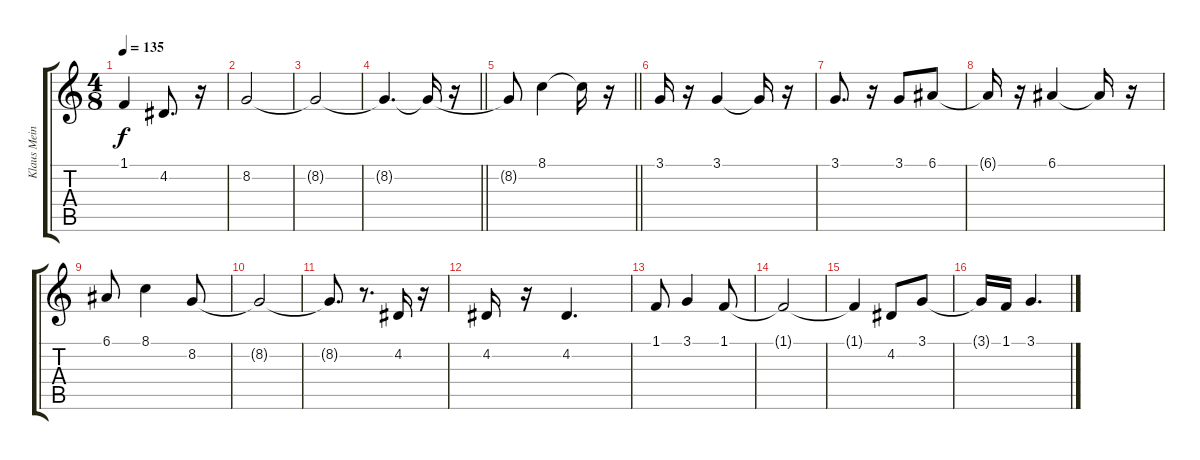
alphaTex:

\track ("Klaus Meine" "Klaus Mein") {instrument altosax}
\staff {score tabs}
\tuning (E4 B3 G3 D3 A2 E2) {hide}
\ts (4 8)
\tempo 135
\clef g2
\ks c
1.1{t}.4{dy f} 4.2.8{d} r.16 |
8.2.2 |
8.2{t}.2 |
\barLineRight lightlight
8.2{t}.4{d} 8.2{t}.16 r.16 |
\barLineRight lightlight
8.2{t}.8 8.1.4 8.1{t}.16 r.16 |
\section ("" "")
3.1.16 r.16 3.1.4 3.1{t}.16 r.16 |
3.1.8{d} r.16 3.1.8 6.1.8 |
6.1{t}.16 r.16 6.1.4 6.1{t}.16 r.16 |
6.1.8 8.1.4 8.2.8 |
8.2{t}.2 |
8.2{t}.8{d} r.8{d} 4.2.16 r.16 |
4.2.16 r.16 4.2.4{d} |
1.1.8 3.1.4 1.1.8 |
1.1{t}.2 |
1.1{t}.4 4.2.8 3.1.8 |
3.1{t}.16 1.1.16 3.1.4{d}
